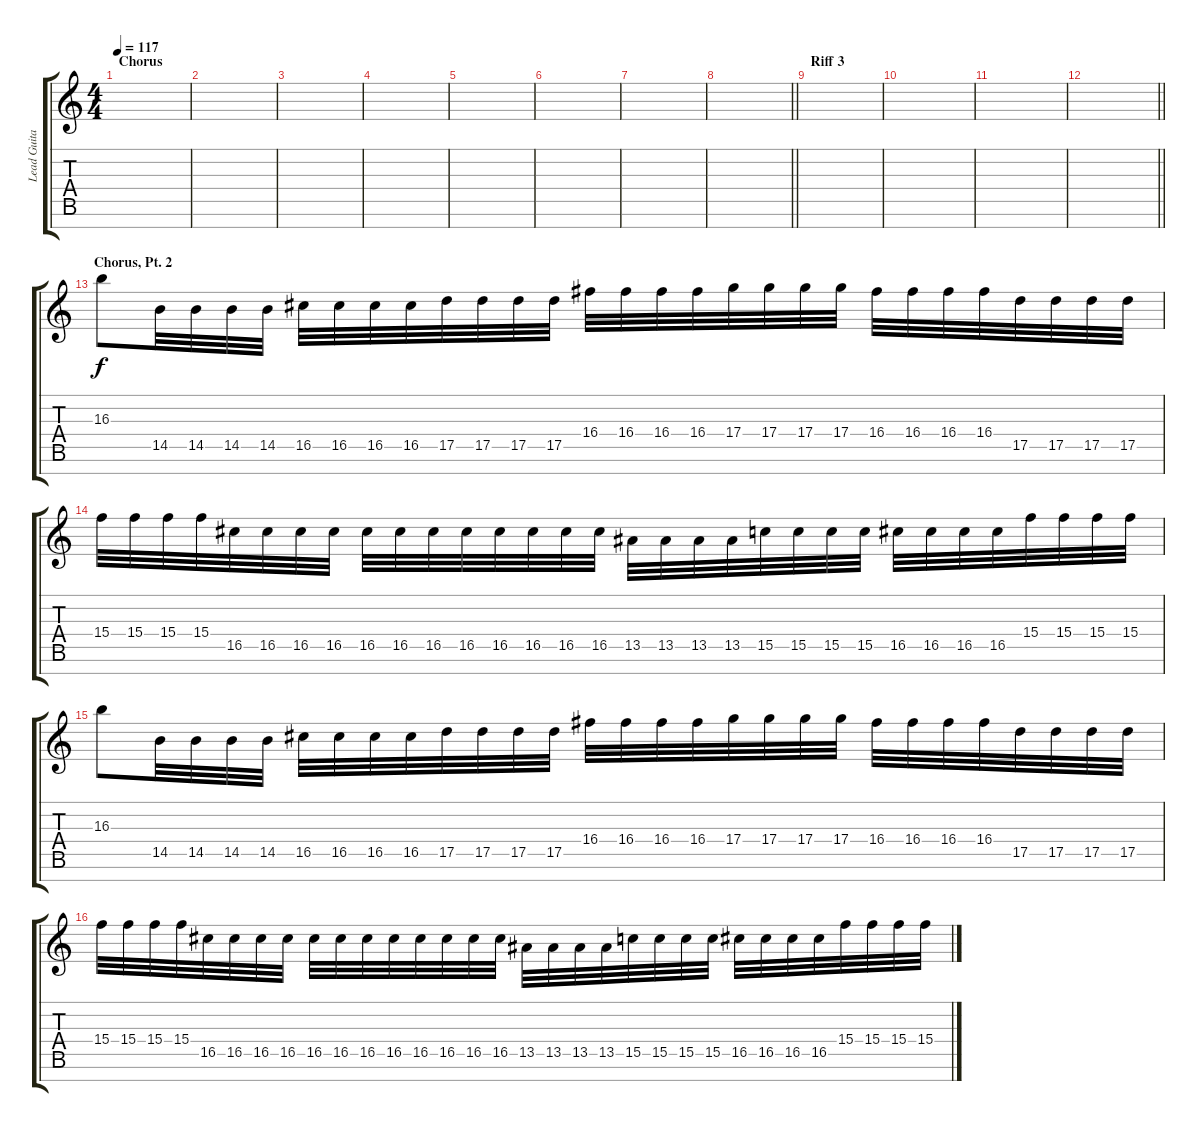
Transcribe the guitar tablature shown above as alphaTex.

\track ("Lead Guitar 1" "Lead Guita") {instrument distortionguitar}
\staff {score tabs}
\tuning (E4 B3 G3 D3 A2 E2 B1) {hide}
\ts (4 4)
\section ("" "Chorus")
\tempo 117
\clef g2
\ks c
|
|
|
|
|
|
|
\barLineRight lightlight
|
\section ("" "Riff 3")
|
|
|
\barLineRight lightlight
|
\section ("" "Chorus, Pt. 2")
16.3.8 14.5.32 14.5.32 14.5.32 14.5.32 16.5.32 16.5.32 16.5.32 16.5.32 17.5.32 17.5.32 17.5.32 17.5.32 16.4.32 16.4.32 16.4.32 16.4.32 17.4.32 17.4.32 17.4.32 17.4.32 16.4.32 16.4.32 16.4.32 16.4.32 17.5.32 17.5.32 17.5.32 17.5.32 |
15.4.32 15.4.32 15.4.32 15.4.32 16.5.32 16.5.32 16.5.32 16.5.32 16.5.32 16.5.32 16.5.32 16.5.32 16.5.32 16.5.32 16.5.32 16.5.32 13.5.32 13.5.32 13.5.32 13.5.32 15.5.32 15.5.32 15.5.32 15.5.32 16.5.32 16.5.32 16.5.32 16.5.32 15.4.32 15.4.32 15.4.32 15.4.32 |
16.3.8 14.5.32 14.5.32 14.5.32 14.5.32 16.5.32 16.5.32 16.5.32 16.5.32 17.5.32 17.5.32 17.5.32 17.5.32 16.4.32 16.4.32 16.4.32 16.4.32 17.4.32 17.4.32 17.4.32 17.4.32 16.4.32 16.4.32 16.4.32 16.4.32 17.5.32 17.5.32 17.5.32 17.5.32 |
15.4.32 15.4.32 15.4.32 15.4.32 16.5.32 16.5.32 16.5.32 16.5.32 16.5.32 16.5.32 16.5.32 16.5.32 16.5.32 16.5.32 16.5.32 16.5.32 13.5.32 13.5.32 13.5.32 13.5.32 15.5.32 15.5.32 15.5.32 15.5.32 16.5.32 16.5.32 16.5.32 16.5.32 15.4.32 15.4.32 15.4.32 15.4.32
